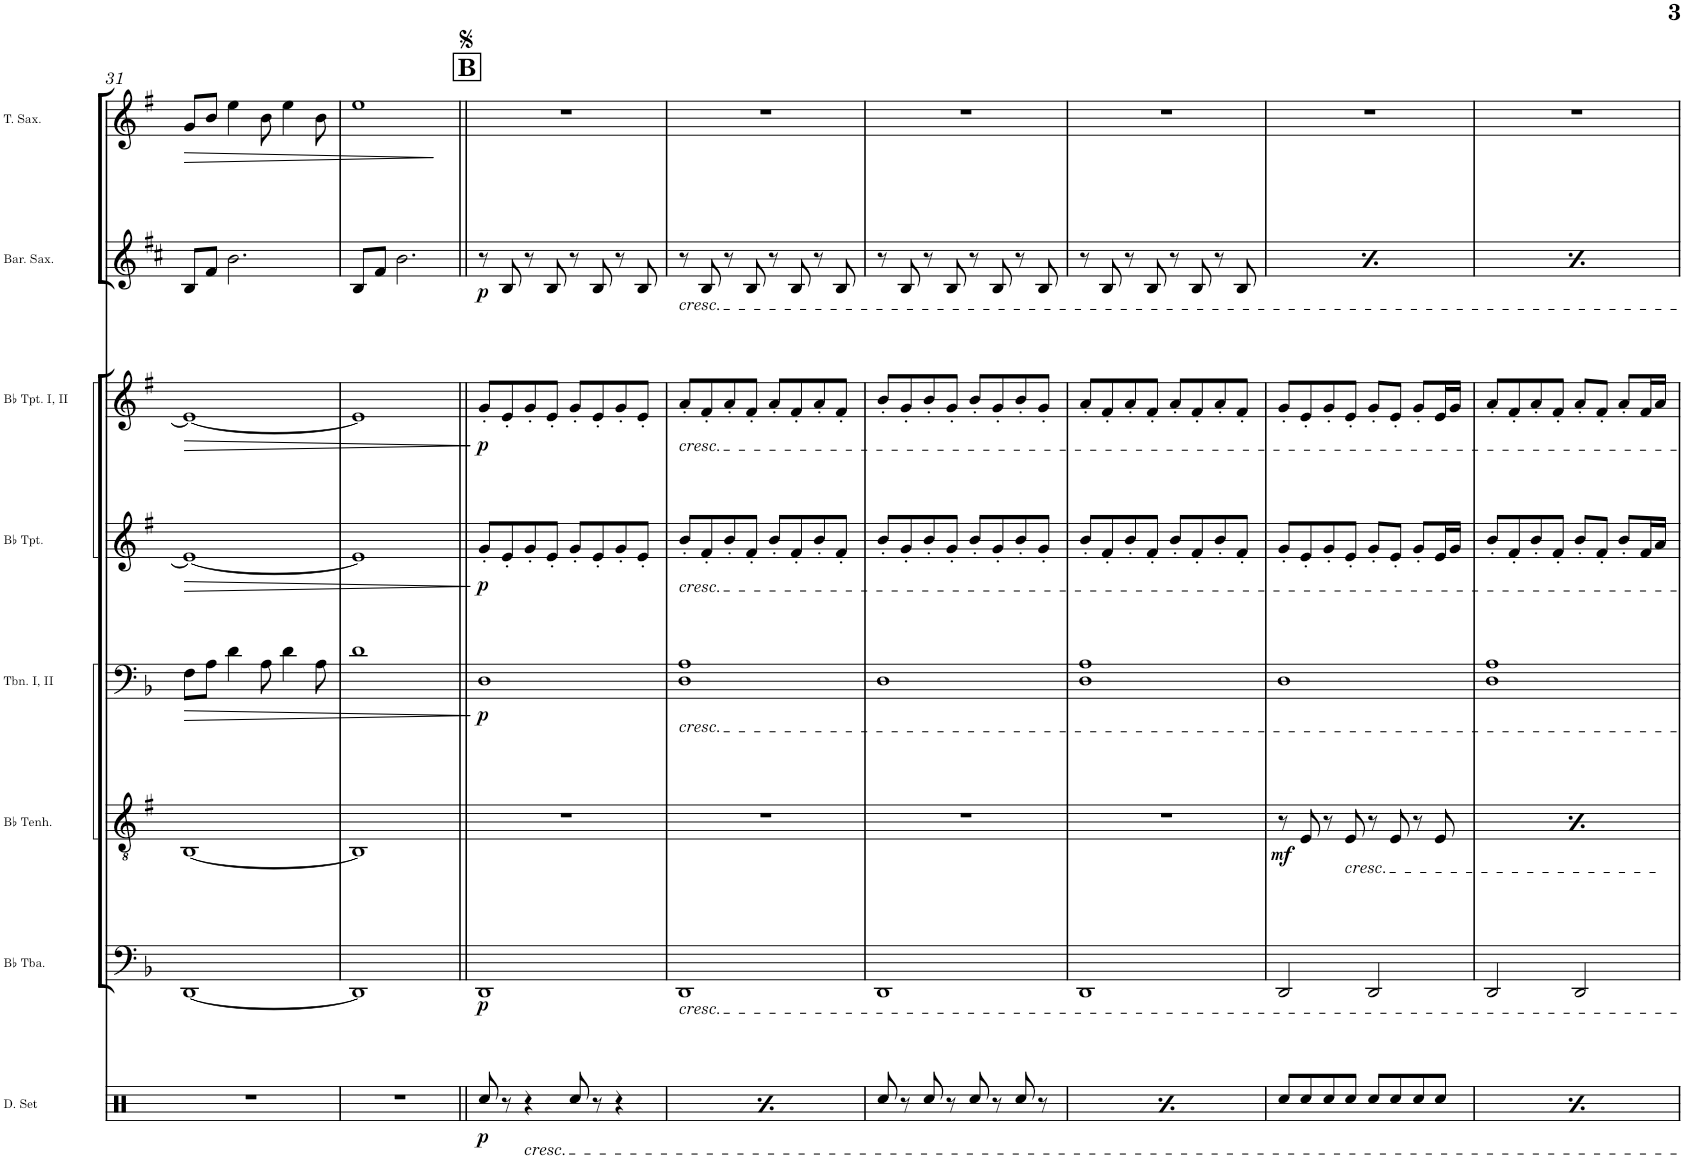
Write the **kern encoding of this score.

**kern	**dynam	**kern	**dynam	**kern	**dynam	**kern	**dynam	**kern	**dynam	**kern	**dynam	**kern	**dynam	**kern	**dynam
*part8	*part8	*part7	*part7	*part6	*part6	*part5	*part5	*part4	*part4	*part3	*part3	*part2	*part2	*part1	*part1
*staff8	*staff8	*staff7	*staff7	*staff6	*staff6	*staff5	*staff5	*staff4	*staff4	*staff3	*staff3	*staff2	*staff2	*staff1	*staff1
*I"Drumset	*	*I"Bb Tuba	*	*I"Bb Tenorhorn	*	*I"Trombone I, II	*	*I"Bb Trumpet	*	*I"Bb Trumpet I, II	*	*I"Baritone Saxophone	*	*I"Tenor Saxophone	*
*I'D. Set	*	*I'Bb Tba.	*	*I'Bb Tenh.	*	*I'Tbn. I, II	*	*I'Bb Tpt.	*	*I'Bb Tpt. I, II	*	*I'Bar. Sax.	*	*I'T. Sax.	*
!!LO:PB:g=z
*clefX	*	*clefF4	*	*clefGv2	*	*clefF4	*	*clefG2	*	*clefG2	*	*clefG2	*	*clefG2	*
*	*	*	*	*Trd1c2	*	*	*	*Trd1c2	*	*Trd1c2	*	*Trd12c21	*	*Trd8c14	*
*k[]	*	*k[b-]	*	*k[f#]	*	*k[b-]	*	*k[f#]	*	*k[f#]	*	*k[f#c#]	*	*k[f#]	*
*M4/4	*	*M4/4	*	*M4/4	*	*M4/4	*	*M4/4	*	*M4/4	*	*M4/4	*	*M4/4	*
=31	=31	=31	=31	=31	=31	=31	=31	=31	=31	=31	=31	=31	=31	=31	=31
!	!	!	!	!	!	!	!LO:HP:b	!	!LO:HP:b	!	!LO:HP:b	!	!	!	!LO:HP:b
1r	.	[1DD	.	[1BB	.	8F\L	>	1e_	>	1e_	>	8B/L	.	8g/L	>
.	.	.	.	.	.	8A\J	.	.	.	.	.	8f#/J	.	8b/J	.
.	.	.	.	.	.	4d\	.	.	.	.	.	2.b\	.	4ee\	.
.	.	.	.	.	.	8A\	.	.	.	.	.	.	.	8b\	.
.	.	.	.	.	.	4d\	.	.	.	.	.	.	.	4ee\	.
.	.	.	.	.	.	8A\	.	.	.	.	.	.	.	8b\	.
=32	=32	=32	=32	=32	=32	=32	=32	=32	=32	=32	=32	=32	=32	=32	=32
1r	.	1DD]	.	1BB]	.	1d	.	1e]	.	1e]	.	8B/L	.	1ee	.
.	.	.	.	.	.	.	.	.	.	.	.	8f#/J	.	.	.
.	.	.	.	.	.	.	.	.	.	.	.	2.b\	.	.	.
.	.	.	.	.	.	.	]	.	]	.	]	.	.	.	]
!!LO:REH:place=s1:a:B:cj:fs=14:t=B
=33||	=33||	=33||	=33||	=33||	=33||	=33||	=33||	=33||	=33||	=33||	=33||	=33||	=33||	=33||	=33||
!	!LO:DY:b	!	!LO:DY:b	!	!	!	!LO:DY:b	!	!LO:DY:b	!	!LO:DY:b	!	!LO:DY:b	!	!
8Rcc/	p	1DD	p	1r	.	1D	p	8g'/L	p	8g'/L	p	8r	p	1r	.
8r	.	.	.	.	.	.	.	8e'/	.	8e'/	.	8B/	.	.	.
!LO:TX:b:i:t=cresc.	!	!	!	!	!	!	!	!	!	!	!	!	!	!	!
4r	.	.	.	.	.	.	.	8g'/	.	8g'/	.	8r	.	.	.
.	.	.	.	.	.	.	.	8e'/J	.	8e'/J	.	8B/	.	.	.
8Rcc/	.	.	.	.	.	.	.	8g'/L	.	8g'/L	.	8r	.	.	.
8r	.	.	.	.	.	.	.	8e'/	.	8e'/	.	8B/	.	.	.
4r	.	.	.	.	.	.	.	8g'/	.	8g'/	.	8r	.	.	.
.	.	.	.	.	.	.	.	8e'/J	.	8e'/J	.	8B/	.	.	.
=34	=34	=34	=34	=34	=34	=34	=34	=34	=34	=34	=34	=34	=34	=34	=34
!	!	!	!	!	!	!	!	!	!	!	!	!LO:TX:b:i:t=cresc.	!	!	!
!	!	!	!	!	!	!	!	!	!	!LO:TX:b:i:t=cresc.	!	!	!	!	!
!	!	!	!	!	!	!	!	!LO:TX:b:i:t=cresc.	!	!	!	!	!	!	!
!	!	!	!	!	!	!LO:TX:b:i:t=cresc.	!	!	!	!	!	!	!	!	!
!	!	!LO:TX:b:i:t=cresc.	!	!	!	!	!	!	!	!	!	!	!	!	!
!	!LO:DY:b	!	!	!	!	!	!	!	!	!	!	!	!	!	!
8Rcc/	p	1DD	.	1r	.	1D 1A	.	8b'/L	.	8a'/L	.	8r	.	1r	.
8r	.	.	.	.	.	.	.	8f#'/	.	8f#'/	.	8B/	.	.	.
!LO:TX:b:i:t=cresc.	!	!	!	!	!	!	!	!	!	!	!	!	!	!	!
4r	.	.	.	.	.	.	.	8b'/	.	8a'/	.	8r	.	.	.
.	.	.	.	.	.	.	.	8f#'/J	.	8f#'/J	.	8B/	.	.	.
8Rcc/	.	.	.	.	.	.	.	8b'/L	.	8a'/L	.	8r	.	.	.
8r	.	.	.	.	.	.	.	8f#'/	.	8f#'/	.	8B/	.	.	.
4r	.	.	.	.	.	.	.	8b'/	.	8a'/	.	8r	.	.	.
.	.	.	.	.	.	.	.	8f#'/J	.	8f#'/J	.	8B/	.	.	.
=35	=35	=35	=35	=35	=35	=35	=35	=35	=35	=35	=35	=35	=35	=35	=35
8Rcc/	.	1DD	.	1r	.	1D	.	8b'/L	.	8b'/L	.	8r	.	1r	.
8r	.	.	.	.	.	.	.	8g'/	.	8g'/	.	8B/	.	.	.
8Rcc/	.	.	.	.	.	.	.	8b'/	.	8b'/	.	8r	.	.	.
8r	.	.	.	.	.	.	.	8g'/J	.	8g'/J	.	8B/	.	.	.
8Rcc/	.	.	.	.	.	.	.	8b'/L	.	8b'/L	.	8r	.	.	.
8r	.	.	.	.	.	.	.	8g'/	.	8g'/	.	8B/	.	.	.
8Rcc/	.	.	.	.	.	.	.	8b'/	.	8b'/	.	8r	.	.	.
8r	.	.	.	.	.	.	.	8g'/J	.	8g'/J	.	8B/	.	.	.
=36	=36	=36	=36	=36	=36	=36	=36	=36	=36	=36	=36	=36	=36	=36	=36
8Rcc/	.	1DD	.	1r	.	1D 1A	.	8b'/L	.	8a'/L	.	8r	.	1r	.
8r	.	.	.	.	.	.	.	8f#'/	.	8f#'/	.	8B/	.	.	.
8Rcc/	.	.	.	.	.	.	.	8b'/	.	8a'/	.	8r	.	.	.
8r	.	.	.	.	.	.	.	8f#'/J	.	8f#'/J	.	8B/	.	.	.
8Rcc/	.	.	.	.	.	.	.	8b'/L	.	8a'/L	.	8r	.	.	.
8r	.	.	.	.	.	.	.	8f#'/	.	8f#'/	.	8B/	.	.	.
8Rcc/	.	.	.	.	.	.	.	8b'/	.	8a'/	.	8r	.	.	.
8r	.	.	.	.	.	.	.	8f#'/J	.	8f#'/J	.	8B/	.	.	.
=37	=37	=37	=37	=37	=37	=37	=37	=37	=37	=37	=37	=37	=37	=37	=37
!	!	!	!	!	!LO:DY:b	!	!	!	!	!	!	!	!	!	!
8Rcc/L	.	2DD/	.	8r	mf	1D	.	8g'/L	.	8g'/L	.	8r	.	1r	.
8Rcc/	.	.	.	8E/	.	.	.	8e'/	.	8e'/	.	8B/	.	.	.
8Rcc/	.	.	.	8r	.	.	.	8g'/	.	8g'/	.	8r	.	.	.
!	!	!	!	!LO:TX:b:i:t=cresc.	!	!	!	!	!	!	!	!	!	!	!
8Rcc/J	.	.	.	8E/	.	.	.	8e'/J	.	8e'/J	.	8B/	.	.	.
8Rcc/L	.	2DD/	.	8r	.	.	.	8g'/L	.	8g'/L	.	8r	.	.	.
8Rcc/	.	.	.	8E/	.	.	.	8e'/J	.	8e'/J	.	8B/	.	.	.
8Rcc/	.	.	.	8r	.	.	.	8g'/L	.	8g'/L	.	8r	.	.	.
8Rcc/J	.	.	.	8E/	.	.	.	16e/L	.	16e/L	.	8B/	.	.	.
.	.	.	.	.	.	.	.	16g/JJ	.	16g/JJ	.	.	.	.	.
=38	=38	=38	=38	=38	=38	=38	=38	=38	=38	=38	=38	=38	=38	=38	=38
!	!	!	!	!	!LO:DY:b	!	!	!	!	!	!	!	!	!	!
8Rcc/L	.	2DD/	.	8r	mf	1D 1A	.	8b'/L	.	8a'/L	.	8r	.	1r	.
8Rcc/	.	.	.	8E/	.	.	.	8f#'/	.	8f#'/	.	8B/	.	.	.
8Rcc/	.	.	.	8r	.	.	.	8b'/	.	8a'/	.	8r	.	.	.
!	!	!	!	!LO:TX:b:i:t=cresc.	!	!	!	!	!	!	!	!	!	!	!
8Rcc/J	.	.	.	8E/	.	.	.	8f#'/J	.	8f#'/J	.	8B/	.	.	.
8Rcc/L	.	2DD/	.	8r	.	.	.	8b'/L	.	8a'/L	.	8r	.	.	.
8Rcc/	.	.	.	8E/	.	.	.	8f#'/J	.	8f#'/J	.	8B/	.	.	.
8Rcc/	.	.	.	8r	.	.	.	8b'/L	.	8a'/L	.	8r	.	.	.
8Rcc/J	.	.	.	8E/	.	.	.	16f#/L	.	16f#/L	.	8B/	.	.	.
.	.	.	.	.	.	.	.	16a/JJ	.	16a/JJ	.	.	.	.	.
=	=	=	=	=	=	=	=	=	=	=	=	=	=	=	=
*-	*-	*-	*-	*-	*-	*-	*-	*-	*-	*-	*-	*-	*-	*-	*-
